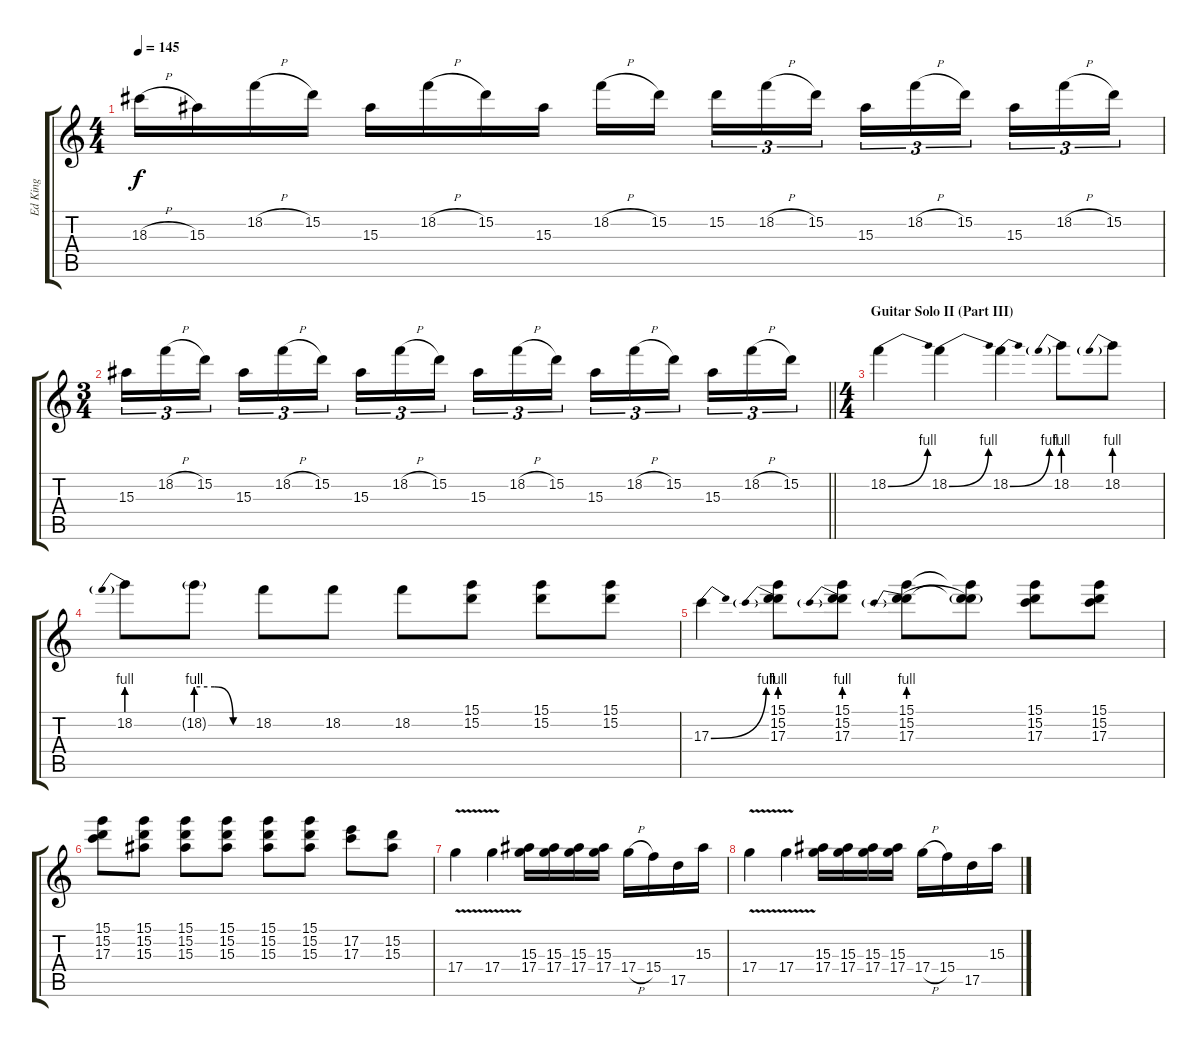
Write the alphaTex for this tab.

\track ("Ed King" "Ed King") {instrument overdrivenguitar}
\staff {score tabs}
\tuning (E4 B3 G3 D3 A2 E2) {hide}
\ts (4 4)
\tempo 145
\clef g2
\ks c
18.3{h}.16{dy f} 15.3.16 18.2{h}.16 15.2.16 15.3.16 18.2{h}.16 15.2.16 15.3.16 18.2{h}.16 15.2.16{beam splitsecondary} 15.2.16{tu (3 2)} 18.2{h}.16{tu (3 2)} 15.2.16{tu (3 2)} 15.3.16{tu (3 2)} 18.2{h}.16{tu (3 2)} 15.2.16{tu (3 2) beam splitsecondary} 15.3.16{tu (3 2)} 18.2{h}.16{tu (3 2)} 15.2.16{tu (3 2)} |
\ts (3 4)
\barLineRight lightlight
15.3.16{tu (3 2)} 18.2{h}.16{tu (3 2)} 15.2.16{tu (3 2) beam splitsecondary} 15.3.16{tu (3 2)} 18.2{h}.16{tu (3 2)} 15.2.16{tu (3 2)} 15.3.16{tu (3 2)} 18.2{h}.16{tu (3 2)} 15.2.16{tu (3 2) beam splitsecondary} 15.3.16{tu (3 2)} 18.2{h}.16{tu (3 2)} 15.2.16{tu (3 2)} 15.3.16{tu (3 2)} 18.2{h}.16{tu (3 2)} 15.2.16{tu (3 2) beam splitsecondary} 15.3.16{tu (3 2)} 18.2{h}.16{tu (3 2)} 15.2.16{tu (3 2)} |
\ts (4 4)
\section ("" "Guitar Solo II (Part III)")
18.2{be (bend 0 0 60 4)}.4 18.2{be (bend 0 0 60 4)}.4 18.2{be (bend 0 0 60 4)}.4 18.2{be (prebend 0 4 60 4)}.8 18.2{be (prebend 0 4 60 4)}.8 |
18.2{be (prebend 0 4 60 4)}.8 18.2{be (custom 0 4 20 4 40 0 60 0) g}.8 18.2.8 18.2.8 18.2.8 (15.1 15.2).8 (15.1 15.2).8 (15.1 15.2).8 |
17.3{be (bend 0 0 60 4)}.4 (15.1 15.2 17.3{be (prebend 0 4 60 4)}).8 (15.1 15.2 17.3{be (prebend 0 4 60 4)}).8 (15.1 15.2 17.3{be (prebend 0 4 60 4)}).8 (15.1{t} 15.2{t} 17.3{t}).8 (15.1 15.2 17.3).8 (15.1 15.2 17.3).8 |
(15.1 15.2 17.3).8 (15.1 15.2 15.3).8 (15.1 15.2 15.3).8 (15.1 15.2 15.3).8 (15.1 15.2 15.3).8 (15.1 15.2 15.3).8 (17.2 17.3).8 (15.2 15.3).8 |
17.4{v}.4 17.4{v}.4 (15.3 17.4).16 (15.3 17.4).16 (15.3 17.4).16 (15.3 17.4).16 17.4{h}.16 15.4.16 17.5.16 15.3.16 |
17.4{v}.4 17.4{v}.4 (15.3 17.4).16 (15.3 17.4).16 (15.3 17.4).16 (15.3 17.4).16 17.4{h}.16 15.4.16 17.5.16 15.3.16
